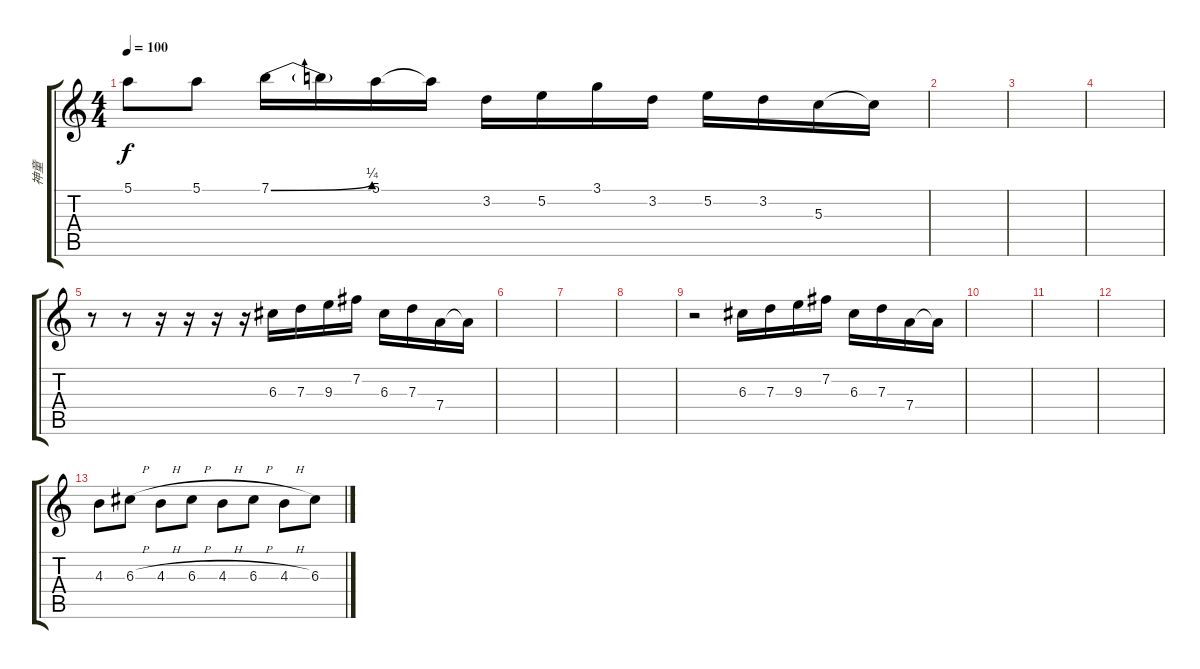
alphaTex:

\track ("神童" "神童") {instrument distortionguitar}
\staff {score tabs}
\tuning (E4 B3 G3 D3 A2 E2) {hide}
\ts (4 4)
\tempo 100
\clef g2
\ks c
5.1.8{dy f} 5.1.8 7.1{be (bend 0 0 60 1)}.16 7.1{t}.16 5.1.16 5.1{t}.16 3.2.16 5.2.16 3.1.16 3.2.16 5.2.16 3.2.16 5.3.16 5.3{t}.16 |
|
|
|
r.8 r.8 r.16 r.16 r.16 r.16 6.3.16 7.3.16 9.3.16 7.2.16 6.3.16 7.3.16 7.4.16 7.4{t}.16 |
|
|
|
r.2 6.3.16 7.3.16 9.3.16 7.2.16 6.3.16 7.3.16 7.4.16 7.4{t}.16 |
|
|
|
4.3.8 6.3{h}.8 4.3{h}.8 6.3{h}.8 4.3{h}.8 6.3{h}.8 4.3{h}.8 6.3.8
